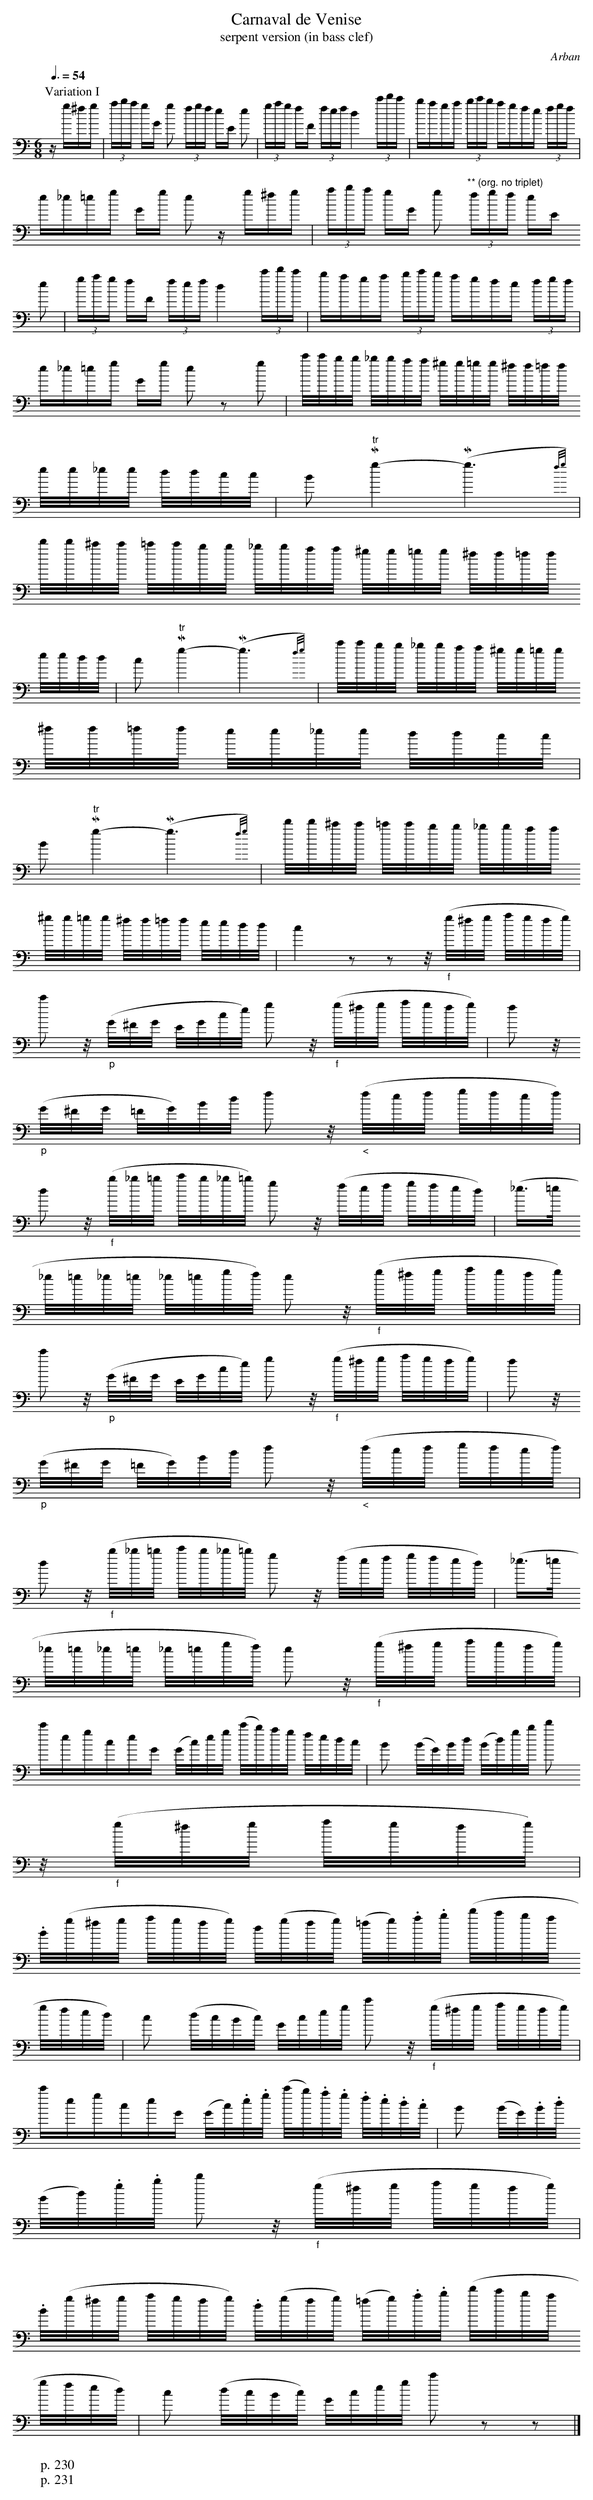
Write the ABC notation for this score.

X:1
T:Carnaval de Venise
T:serpent version (in bass clef)
C:Arban
M:6/8
L:1/16
Q:3/8=54
K:C bass
P:Variation I
z g^fg|(3aba gG g2 (3fgf eE e2|(3gag fF (3fef d4 (3c'd'c'|baga (3bc'b agfe (3fgf|
W:p. 230
e_e=eg Gg e2 z g^fg|(3aba gG g2 (3"^** (org. no triplet)"fgf eE
e2|(3gag fF (3fef d4 (3c'd'c'|baga (3bc'b agfe (3fgf|
e_e=eg Gg e2 z2 g2|c'/2c'/2b/2b/2 _b/2b/2a/2a/2 ^g/2g/2=g/2g/2 ^f/2f/2=f/2f/2
e/2e/2_e/2e/2 d/2d/2c/2c/2|B2 "^tr"Mg4-(Mg6 {f/2g/2})|
d'/2d'/2^c'/2c'/2 =c'/2c'/2b/2b/2 _b/2b/2a/2a/2 ^g/2g/2=g/2g/2 ^f/2f/2=f/2f/2
e/2e/2d/2d/2|c2 "^tr"Mg4-(Mg6 {f/2g/2})|c'/2c'/2b/2b/2 _b/2b/2a/2a/2 ^g/2g/2=g/2g/2
^f/2f/2=f/2f/2 e/2e/2_e/2e/2 d/2d/2c/2c/2|
B2 "^tr"Mg4-(Mg6 {f/2g/2})|d'/2d'/2^c'/2c'/2 =c'/2c'/2b/2b/2 _b/2b/2a/2a/2
^g/2g/2=g/2g/2 ^f/2f/2=f/2f/2 e/2e/2d/2d/2|c4 z2 z2 z/2 ("_f"g/2^f/2g/2 a/2g/2f/2g/2)|
c'2 z/2 ("_p"G/2^F/2G/2 E/2G/2c/2e/2) g2 z/2 ("_f"g/2^f/2g/2 a/2g/2f/2g/2)|f2 z/2
("_p"G/2^F/2G/2 =F/2G/2)B/2d/2 f2 z/2 ("_<"f/2e/2f/2 g/2f/2e/2f/2)|
d2 z/2 ("_f"b/2_b/2=b/2 c'/2b/2_b/2=b/2) g2 z/2 (f/2e/2f/2 g/2f/2e/2d/2)|(_e>=e
_e/2=e/2_e/2=e/2 _e/2=e/2g/2f/2) e2 z/2 ("_f"g/2^f/2g/2 a/2g/2f/2g/2)|
c'2 z/2 ("_p"G/2^F/2G/2 E/2G/2c/2e/2) g2 z/2 ("_f"g/2^f/2g/2 a/2g/2f/2g/2)|f2 z/2
("_p"G/2^F/2G/2 =F/2G/2)B/2d/2 f2 z/2 ("_<"f/2e/2f/2 g/2f/2e/2f/2)|
d2 z/2 ("_f"b/2_b/2=b/2 c'/2b/2_b/2=b/2) g2 z/2 (f/2e/2f/2 g/2f/2e/2d/2)|(_e>=e
_e/2=e/2_e/2=e/2 _e/2=e/2g/2f/2) e2 z/2 ("_f"g/2^f/2g/2 a/2g/2f/2g/2)|
c'egceG (G/2c/2)e/2g/2 (c'/2b/2)a/2g/2 f/2e/2d/2c/2|B2 (B/2G/2)B/2d/2 (B/2d/2)g/2b/2 d'2
z/2 ("_f"g/2^f/2g/2 a/2g/2f/2g/2)|
.B/2(g/2^f/2g/2 a/2g/2f/2g/2) d/2(g/2f/2g/2) (=f/2g/2).a/2.b/2 (d'/2c'/2b/2a/2
g/2f/2e/2d/2)|c2 (d/2c/2B/2c/2) G/2c/2e/2g/2 c'2 z/2 ("_f"g/2^f/2g/2 a/2g/2f/2g/2)|
c'egceG (G/2c/2).e/2.g/2 (c'/2b/2).a/2.g/2 .f/2.e/2.d/2.c/2|B2 (B/2G/2).B/2.d/2
(B/2d/2).g/2.b/2 d'2 z/2 ("_f"g/2^f/2g/2 a/2g/2f/2g/2)|
.B/2(g/2^f/2g/2 a/2g/2f/2g/2) .d/2(g/2f/2g/2) (=f/2g/2).a/2.b/2 (d'/2c'/2b/2a/2
g/2f/2e/2d/2)|c2 (d/2c/2B/2c/2) G/2c/2e/2g/2 c'2 z2 z2|]
W:p. 231
